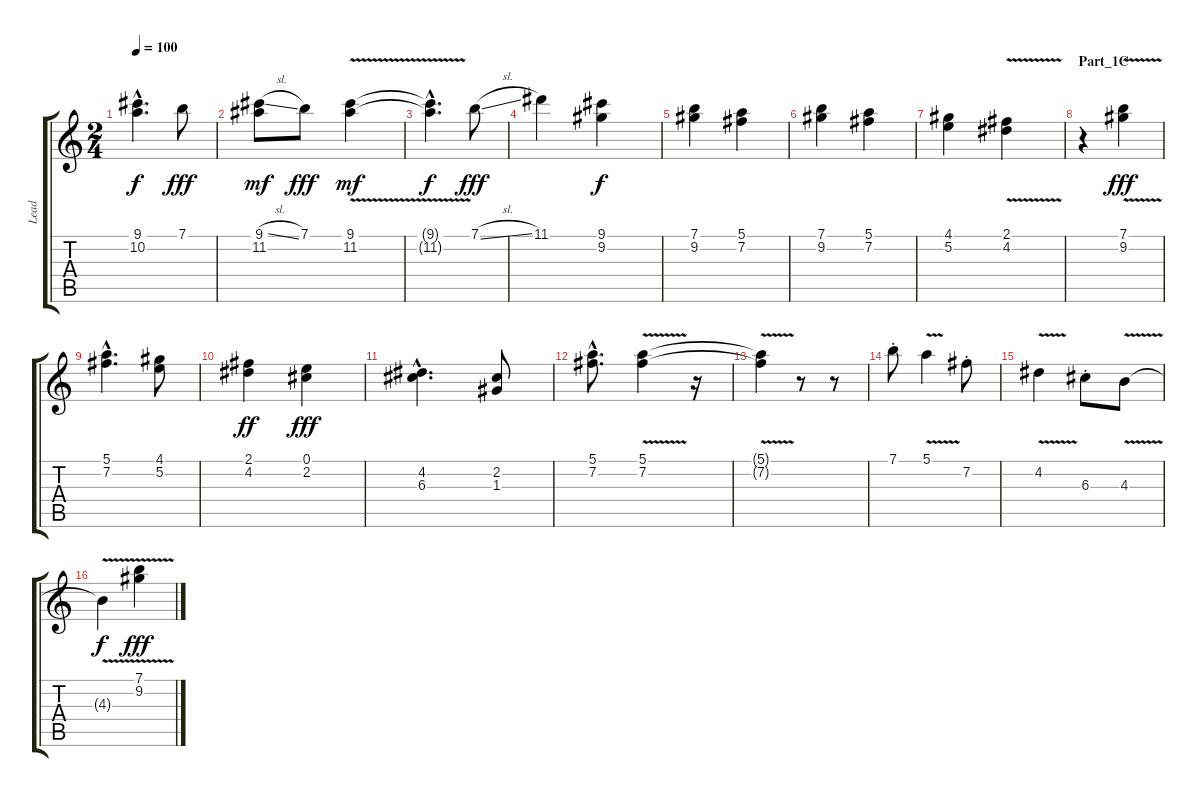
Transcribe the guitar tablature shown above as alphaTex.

\track ("Lead" "Lead") {instrument acousticguitarnylon}
\staff {score tabs}
\tuning (E4 B3 G3 D3 A2 E2) {hide}
\ts (2 4)
\tempo 100
\clef g2
\ks c
(9.1{hac t} 10.2{hac t}).4{d dy f} 7.1.8{dy fff} |
(9.1{sl} 11.2).8{dy mf} 7.1.8{dy fff} (9.1{v} 11.2).4{dy mf} |
(9.1{hac t} 11.2{hac t}).4{d dy f} 7.1{sl}.8{dy fff} |
11.1.4 (9.1 9.2).4{dy f} |
(7.1 9.2).4 (5.1 7.2).4 |
(7.1 9.2).4 (5.1 7.2).4 |
(4.1 5.2).4 (2.1{v} 4.2{v}).4 |
\section ("" "Part_1C")
r.4{instrument electricguitarjazz} (7.1{v} 9.2).4{dy fff} |
(5.1{hac} 7.2{hac}).4{d} (4.1 5.2).8 |
(2.1 4.2).4{dy ff} (0.1 2.2).4{dy fff} |
(4.2{hac} 6.3{hac}).4{d} (2.2 1.3).8 |
(5.1{hac} 7.2{hac}).8{d} (5.1{v} 7.2{v}).4 r.16 |
(5.1{t} 7.2{t}).4 r.8 r.8 |
7.1{st}.8 5.1{v}.4 7.2{st}.8 |
4.2{v}.4 6.3{st}.8 4.3{v}.8 |
4.3{t}.4{dy f instrument electricguitarjazz} (7.1{v} 9.2).4{dy fff}
